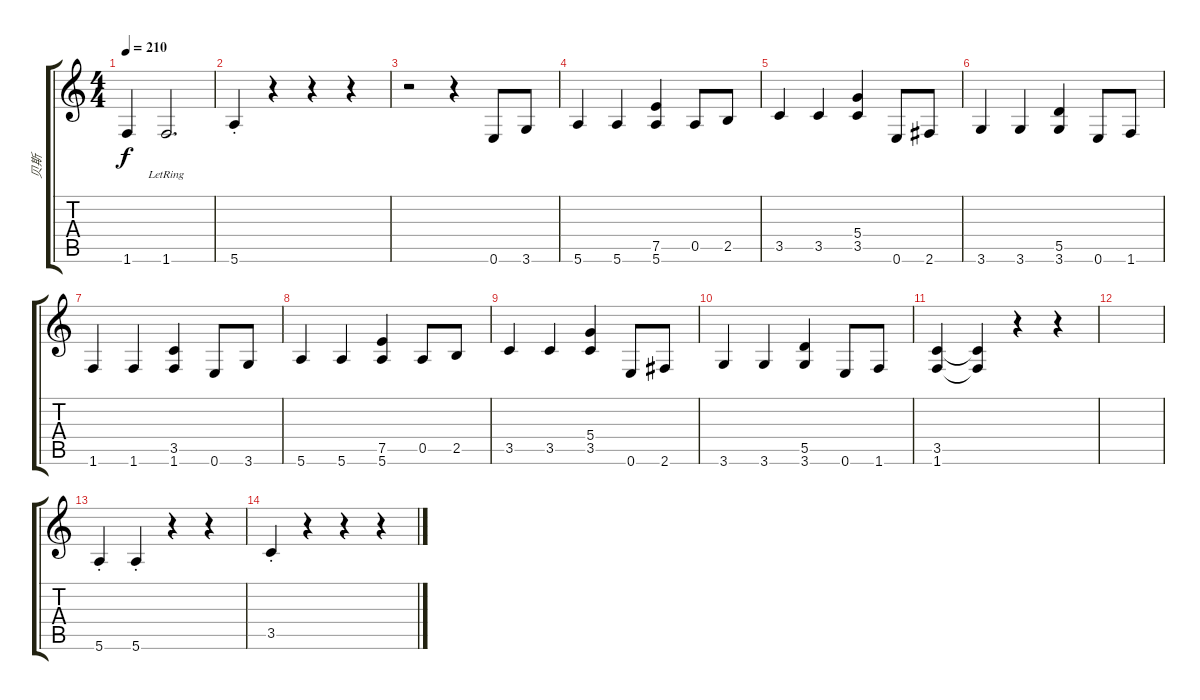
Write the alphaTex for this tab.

\track ("贝斯" "贝斯") {instrument slapbass2}
\staff {score tabs}
\tuning (E4 B3 G3 D3 A2 E2) {hide}
\ts (4 4)
\tempo 210
\clef g2
\ks c
1.6.4{dy f} 1.6{lr}.2{d} |
5.6{st}.4 r.4 r.4 r.4 |
r.2 r.4 0.6.8 3.6.8 |
5.6.4 5.6.4 (7.5 5.6).4 0.5.8 2.5.8 |
3.5.4 3.5.4 (5.4 3.5).4 0.6.8 2.6.8 |
3.6.4 3.6.4 (5.5 3.6).4 0.6.8 1.6.8 |
1.6.4 1.6.4 (3.5 1.6).4 0.6.8 3.6.8 |
5.6.4 5.6.4 (7.5 5.6).4 0.5.8 2.5.8 |
3.5.4 3.5.4 (5.4 3.5).4 0.6.8 2.6.8 |
3.6.4 3.6.4 (5.5 3.6).4 0.6.8 1.6.8 |
(3.5 1.6).4{txt ""} (3.5{t} 1.6{t}).4 r.4 r.4 |
|
5.6{st}.4 5.6{st}.4 r.4 r.4 |
3.5{st}.4 r.4 r.4 r.4
